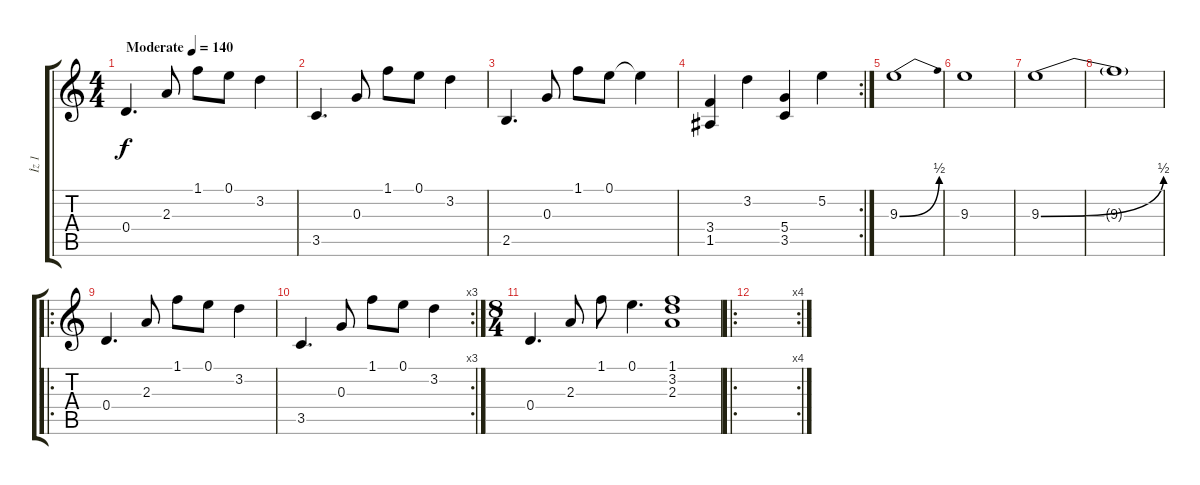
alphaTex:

\track ("İz 1" "İz 1") {instrument electricguitarclean}
\staff {score tabs}
\tuning (E4 B3 G3 D3 A2 D2) {hide}
\ts (4 4)
\tempo (140 "Moderate")
\clef g2
\ks c
0.4.4{d dy f instrument electricguitarclean} 2.3.8 1.1.8 0.1.8 3.2.4 |
3.5.4{d} 0.3.8 1.1.8 0.1.8 3.2.4 |
2.5.4{d} 0.3.8 1.1.8 0.1.8 0.1{t}.4 |
\rc 2
(3.4 1.5).4 3.2.4 (5.4 3.5).4 5.2.4 |
9.3{be (bend 0 0 60 2)}.1 |
9.3.1 |
9.3{be (bend 0 0 60 2)}.1 |
9.3{t}.1 |
\ro
0.4.4{d} 2.3.8 1.1.8 0.1.8 3.2.4 |
\rc 3
3.5.4{d} 0.3.8 1.1.8 0.1.8 3.2.4 |
\ts (8 4)
0.4.4{d} 2.3.8 1.1.8 0.1.4{d} (1.1 3.2 2.3).1 |
\ro
\rc 4
